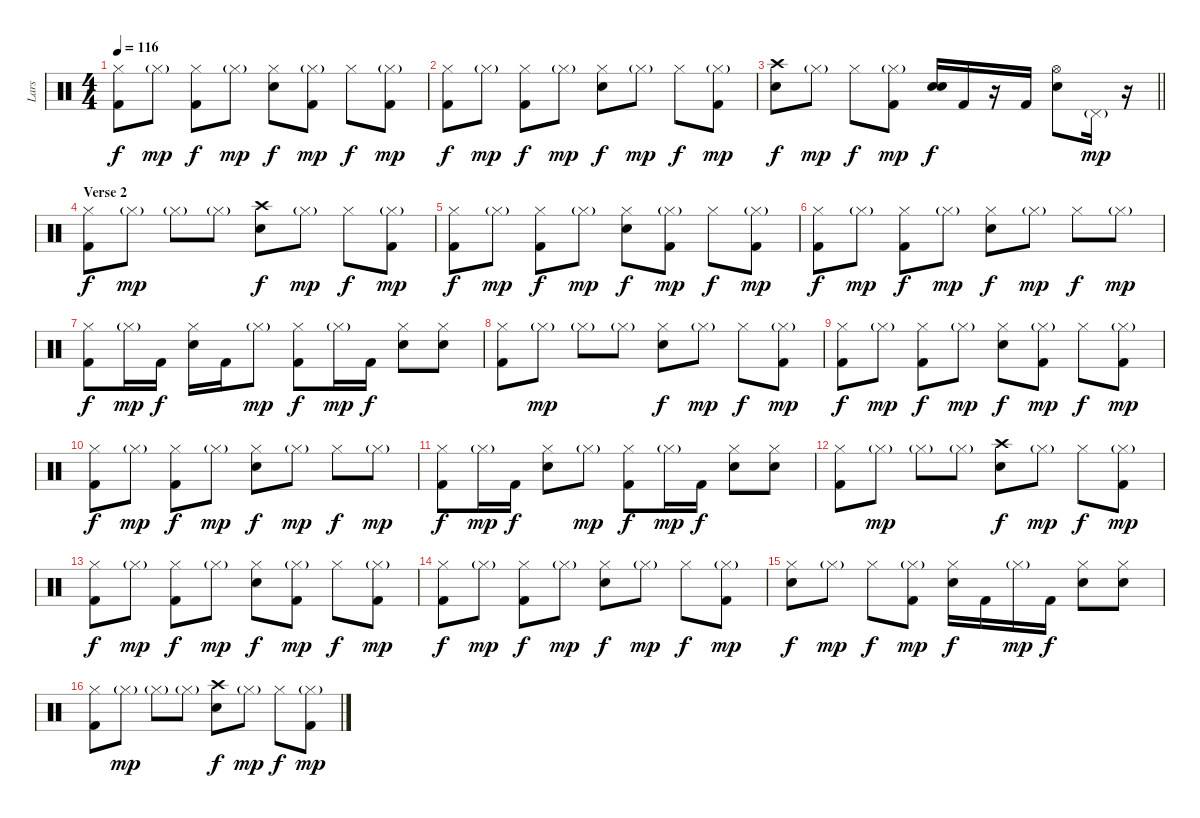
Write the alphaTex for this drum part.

\track ("Lars" "Lars") {instrument percussion}
\staff {score}
\articulation defaults
\ts (4 4)
\tempo 116
\clef neutral
\ks c
("Hi-Hat (closed)" "Kick (hit) 2").8{dy f} "Hi-Hat (closed)"{g}.8{dy mp} ("Hi-Hat (closed)" "Kick (hit) 2").8{dy f} "Hi-Hat (closed)"{g}.8{dy mp} ("Hi-Hat (closed)" "Electric Snare (hit)").8{dy f} ("Hi-Hat (closed)"{g} "Kick (hit) 2").8{dy mp} "Hi-Hat (closed)".8{dy f} ("Hi-Hat (closed)"{g} "Kick (hit) 2").8{dy mp} |
("Hi-Hat (closed)" "Kick (hit) 2").8{dy f} "Hi-Hat (closed)"{g}.8{dy mp} ("Hi-Hat (closed)" "Kick (hit) 2").8{dy f} "Hi-Hat (closed)"{g}.8{dy mp} ("Hi-Hat (closed)" "Electric Snare (hit)").8{dy f} "Hi-Hat (closed)"{g}.8{dy mp} "Hi-Hat (closed)".8{dy f} ("Hi-Hat (closed)"{g} "Kick (hit) 2").8{dy mp} |
\barLineRight lightlight
("Crash high (hit)" "Electric Snare (hit)").8{dy f} "Hi-Hat (closed)"{g}.8{dy mp} "Hi-Hat (closed)".8{dy f} ("Hi-Hat (closed)"{g} "Kick (hit) 2").8{dy mp} ("Electric Snare (hit)" "Electric Snare (hit)").16{dy f} "Kick (hit) 2".16 r.16 "Kick (hit) 2".16 ("Hi-Hat (open)" "Electric Snare (hit)").8 "Pedal Hi-Hat (hit)"{g}.16{dy mp} r.16 |
\section ("" "Verse 2")
("Hi-Hat (closed)" "Kick (hit) 2").8{dy f} "Hi-Hat (closed)"{g}.8{dy mp} "Hi-Hat (closed)"{g}.8 "Hi-Hat (closed)"{g}.8 ("Crash high (hit)" "Electric Snare (hit)").8{dy f} "Hi-Hat (closed)"{g}.8{dy mp} "Hi-Hat (closed)".8{dy f} ("Hi-Hat (closed)"{g} "Kick (hit) 2").8{dy mp} |
("Hi-Hat (closed)" "Kick (hit) 2").8{dy f} "Hi-Hat (closed)"{g}.8{dy mp} ("Hi-Hat (closed)" "Kick (hit) 2").8{dy f} "Hi-Hat (closed)"{g}.8{dy mp} ("Hi-Hat (closed)" "Electric Snare (hit)").8{dy f} ("Hi-Hat (closed)"{g} "Kick (hit) 2").8{dy mp} "Hi-Hat (closed)".8{dy f} ("Hi-Hat (closed)"{g} "Kick (hit) 2").8{dy mp} |
("Hi-Hat (closed)" "Kick (hit) 2").8{dy f} "Hi-Hat (closed)"{g}.8{dy mp} ("Hi-Hat (closed)" "Kick (hit) 2").8{dy f} "Hi-Hat (closed)"{g}.8{dy mp} ("Hi-Hat (closed)" "Electric Snare (hit)").8{dy f} "Hi-Hat (closed)"{g}.8{dy mp} "Hi-Hat (closed)".8{dy f} "Hi-Hat (closed)"{g}.8{dy mp} |
("Hi-Hat (closed)" "Kick (hit) 2").8{dy f} "Hi-Hat (closed)"{g}.16{dy mp} "Kick (hit) 2".16{dy f} ("Hi-Hat (closed)" "Electric Snare (hit)").16 "Kick (hit) 2".16 "Hi-Hat (closed)"{g}.8{dy mp} ("Hi-Hat (closed)" "Kick (hit) 2").8{dy f} "Hi-Hat (closed)"{g}.16{dy mp} "Kick (hit) 2".16{dy f} ("Hi-Hat (closed)" "Electric Snare (hit)").8 ("Hi-Hat (closed)" "Electric Snare (hit)").8 |
("Hi-Hat (closed)" "Kick (hit) 2").8 "Hi-Hat (closed)"{g}.8{dy mp} "Hi-Hat (closed)"{g}.8 "Hi-Hat (closed)"{g}.8 ("Hi-Hat (closed)" "Electric Snare (hit)").8{dy f} "Hi-Hat (closed)"{g}.8{dy mp} "Hi-Hat (closed)".8{dy f} ("Hi-Hat (closed)"{g} "Kick (hit) 2").8{dy mp} |
("Hi-Hat (closed)" "Kick (hit) 2").8{dy f} "Hi-Hat (closed)"{g}.8{dy mp} ("Hi-Hat (closed)" "Kick (hit) 2").8{dy f} "Hi-Hat (closed)"{g}.8{dy mp} ("Hi-Hat (closed)" "Electric Snare (hit)").8{dy f} ("Hi-Hat (closed)"{g} "Kick (hit) 2").8{dy mp} "Hi-Hat (closed)".8{dy f} ("Hi-Hat (closed)"{g} "Kick (hit) 2").8{dy mp} |
("Hi-Hat (closed)" "Kick (hit) 2").8{dy f} "Hi-Hat (closed)"{g}.8{dy mp} ("Hi-Hat (closed)" "Kick (hit) 2").8{dy f} "Hi-Hat (closed)"{g}.8{dy mp} ("Hi-Hat (closed)" "Electric Snare (hit)").8{dy f} "Hi-Hat (closed)"{g}.8{dy mp} "Hi-Hat (closed)".8{dy f} "Hi-Hat (closed)"{g}.8{dy mp} |
("Hi-Hat (closed)" "Kick (hit) 2").8{dy f} "Hi-Hat (closed)"{g}.16{dy mp} "Kick (hit) 2".16{dy f} ("Hi-Hat (closed)" "Electric Snare (hit)").8 "Hi-Hat (closed)"{g}.8{dy mp} ("Hi-Hat (closed)" "Kick (hit) 2").8{dy f} "Hi-Hat (closed)"{g}.16{dy mp} "Kick (hit) 2".16{dy f} ("Hi-Hat (closed)" "Electric Snare (hit)").8 ("Hi-Hat (closed)" "Electric Snare (hit)").8 |
("Hi-Hat (closed)" "Kick (hit) 2").8 "Hi-Hat (closed)"{g}.8{dy mp} "Hi-Hat (closed)"{g}.8 "Hi-Hat (closed)"{g}.8 ("Crash high (hit)" "Electric Snare (hit)").8{dy f} "Hi-Hat (closed)"{g}.8{dy mp} "Hi-Hat (closed)".8{dy f} ("Hi-Hat (closed)"{g} "Kick (hit) 2").8{dy mp} |
("Hi-Hat (closed)" "Kick (hit) 2").8{dy f} "Hi-Hat (closed)"{g}.8{dy mp} ("Hi-Hat (closed)" "Kick (hit) 2").8{dy f} "Hi-Hat (closed)"{g}.8{dy mp} ("Hi-Hat (closed)" "Electric Snare (hit)").8{dy f} ("Hi-Hat (closed)"{g} "Kick (hit) 2").8{dy mp} "Hi-Hat (closed)".8{dy f} ("Hi-Hat (closed)"{g} "Kick (hit) 2").8{dy mp} |
("Hi-Hat (closed)" "Kick (hit) 2").8{dy f} "Hi-Hat (closed)"{g}.8{dy mp} ("Hi-Hat (closed)" "Kick (hit) 2").8{dy f} "Hi-Hat (closed)"{g}.8{dy mp} ("Hi-Hat (closed)" "Electric Snare (hit)").8{dy f} "Hi-Hat (closed)"{g}.8{dy mp} "Hi-Hat (closed)".8{dy f} ("Hi-Hat (closed)"{g} "Kick (hit) 2").8{dy mp} |
("Hi-Hat (closed)" "Electric Snare (hit)").8{dy f} "Hi-Hat (closed)"{g}.8{dy mp} "Hi-Hat (closed)".8{dy f} ("Hi-Hat (closed)"{g} "Kick (hit) 2").8{dy mp} ("Hi-Hat (closed)" "Electric Snare (hit)").16{dy f} "Kick (hit) 2".16 "Hi-Hat (closed)"{g}.16{dy mp} "Kick (hit) 2".16{dy f} ("Hi-Hat (closed)" "Electric Snare (hit)").8 ("Hi-Hat (closed)" "Electric Snare (hit)").8 |
("Hi-Hat (closed)" "Kick (hit) 2").8 "Hi-Hat (closed)"{g}.8{dy mp} "Hi-Hat (closed)"{g}.8 "Hi-Hat (closed)"{g}.8 ("Crash high (hit)" "Electric Snare (hit)").8{dy f} "Hi-Hat (closed)"{g}.8{dy mp} "Hi-Hat (closed)".8{dy f} ("Hi-Hat (closed)"{g} "Kick (hit) 2").8{dy mp}
